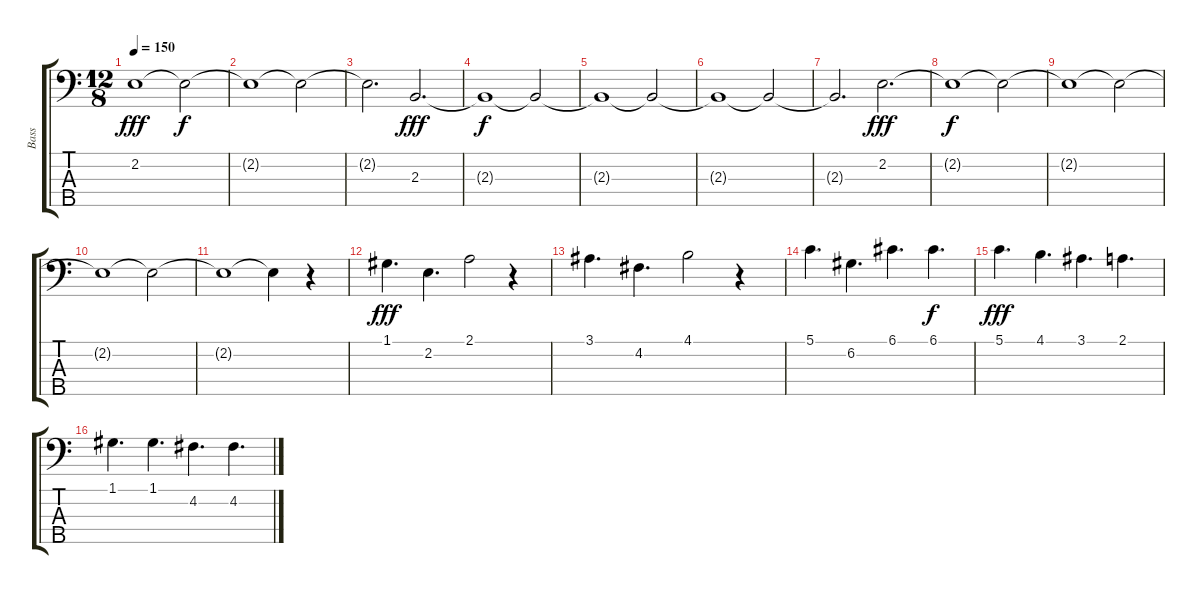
\track ("Bass" "Bass") {instrument electricbasspick}
\staff {score tabs}
\tuning (G2 D2 A1 E1 B0) {hide}
\ts (12 8)
\tempo 150
\clef f4
\ks c
2.2.1{dy fff} 2.2{t}.2{dy f} |
2.2{t}.1 2.2{t}.2 |
2.2{t}.2{d} 2.3.2{d dy fff} |
2.3{t}.1{dy f} 2.3{t}.2 |
2.3{t}.1 2.3{t}.2 |
2.3{t}.1 2.3{t}.2 |
2.3{t}.2{d} 2.2.2{d dy fff} |
2.2{t}.1{dy f} 2.2{t}.2 |
2.2{t}.1 2.2{t}.2 |
2.2{t}.1 2.2{t}.2 |
2.2{t}.1 2.2{t}.4 r.4 |
1.1.4{d dy fff} 2.2.4{d} 2.1.2 r.4 |
3.1.4{d} 4.2.4{d} 4.1.2 r.4 |
5.1.4{d} 6.2.4{d} 6.1.4{d} 6.1.4{d dy f} |
5.1.4{d dy fff} 4.1.4{d} 3.1.4{d} 2.1.4{d} |
1.1.4{d} 1.1.4{d} 4.2.4{d} 4.2.4{d}
